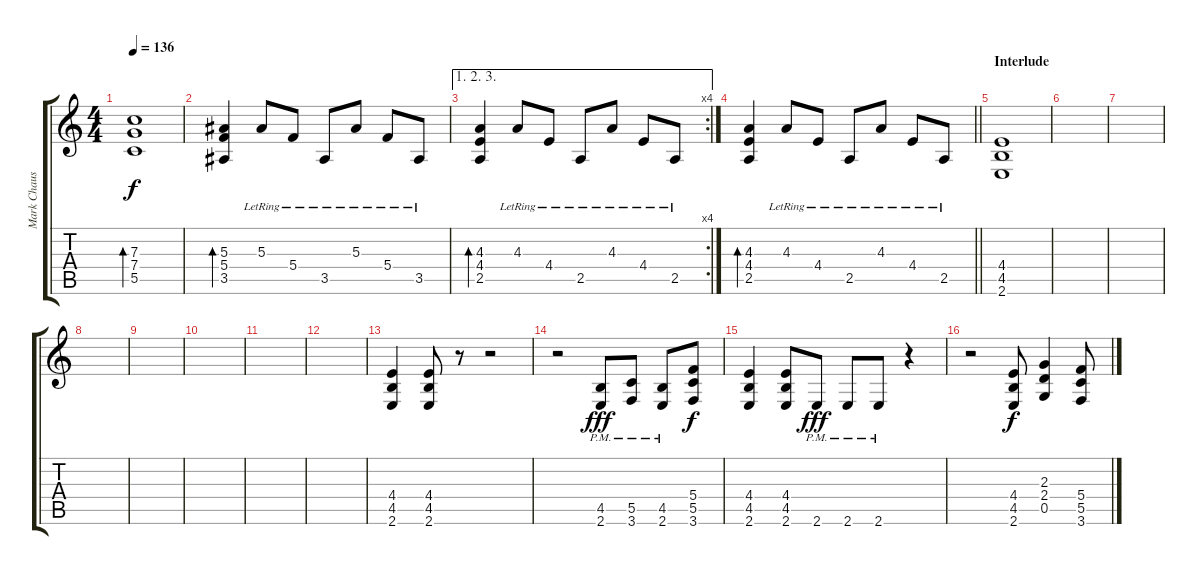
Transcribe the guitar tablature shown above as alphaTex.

\track ("Mark Chaussee" "Mark Chaus") {instrument distortionguitar}
\staff {score tabs}
\tuning (D4 A3 F3 C3 G2 D2) {hide}
\ts (4 4)
\tempo 136
\clef g2
\ks c
(7.3 7.4 5.5).1{bd 480 dy f} |
(5.3 5.4 3.5).4{bd 480} 5.3{lr}.8 5.4{lr}.8 3.5{lr}.8 5.3{lr}.8 5.4{lr}.8 3.5{lr}.8 |
\ae (1 2 3)
\rc 4
(4.3 4.4 2.5).4{bd 480} 4.3{lr}.8 4.4{lr}.8 2.5{lr}.8 4.3{lr}.8 4.4{lr}.8 2.5{lr}.8 |
\barLineRight lightlight
(4.3 4.4 2.5).4{bd 480} 4.3{lr}.8 4.4{lr}.8 2.5{lr}.8 4.3{lr}.8 4.4{lr}.8 2.5{lr}.8 |
\section ("" "Interlude")
(4.4 4.5 2.6).1{volume 0 instrument distortionguitar} |
|
|
|
|
|
|
|
(4.4 4.5 2.6).4{volume 13} (4.4 4.5 2.6).8 r.8 r.2 |
r.2 (4.5{pm} 2.6{pm}).8{dy fff} (5.5{pm} 3.6{pm}).8 (4.5{pm} 2.6{pm}).8 (5.4 5.5 3.6).8{dy f} |
(4.4 4.5 2.6).4 (4.4 4.5 2.6).8 2.6{pm}.8{dy fff} 2.6{pm}.8 2.6{pm}.8 r.4 |
r.2 (4.4 4.5 2.6).8{dy f} (2.3 2.4 0.5).4 (5.4 5.5 3.6).8
